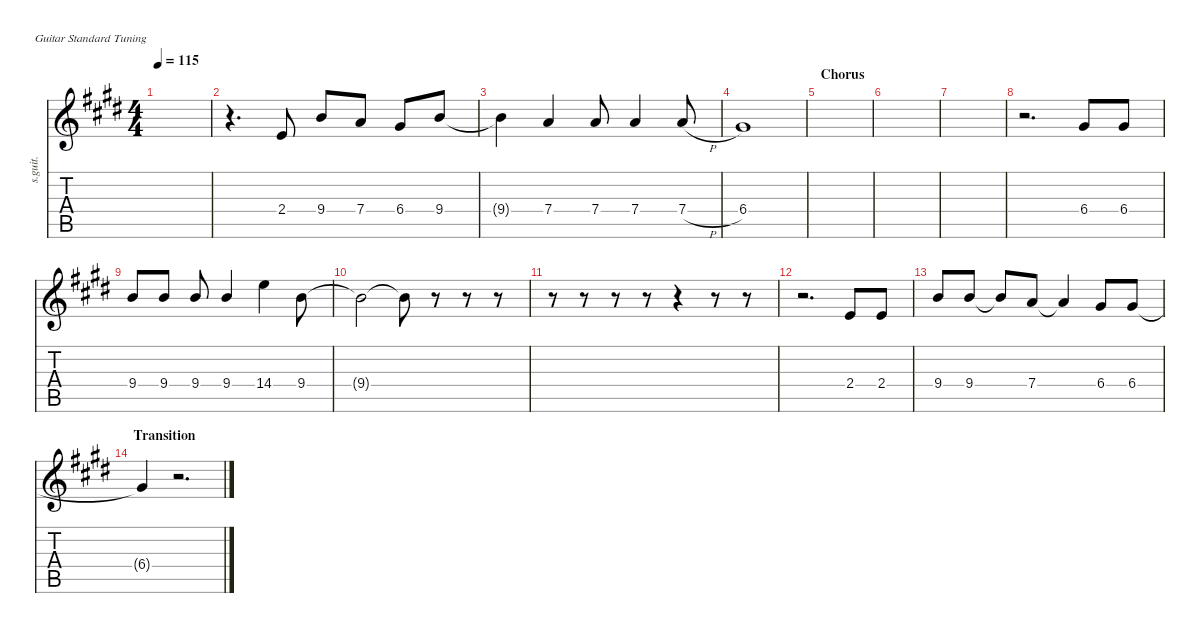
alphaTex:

\defaultSystemsLayout 4
\hideDynamics
\bracketExtendMode nobrackets
\otherSystemsTrackNameOrientation horizontal
\track ("Steel Guitar" "s.guit.") {instrument acousticguitarsteel}
\staff {score tabs}
\tuning (E4 B3 G3 D3 A2 E2)
\ts (4 4)
\tempo 115
\clef g2
\ks e
|
r.4{d beam Down} 2.4{acc forcenatural}.8{beam Up} 9.4{acc forcenatural}.8{beam Up} 7.4{acc forcenatural}.8{beam Up} 6.4{acc #}.8{beam Up} 9.4{acc forcenatural}.8{beam Up} |
9.4{t acc forcenatural}.4{beam Down} 7.4{acc forcenatural}.4{beam Up} 7.4{acc forcenatural}.8{beam Up} 7.4{acc forcenatural}.4{beam Up} 7.4{h acc forcenatural}.8{beam Up} |
6.4{acc #}.1{beam Up} |
\section ("" "Chorus")
|
|
|
r.2{d beam Down} 6.4{acc #}.8{beam Up} 6.4{acc #}.8{beam Up} |
9.4{acc forcenatural}.8{beam Up} 9.4{acc forcenatural}.8{beam Up} 9.4{acc forcenatural}.8{beam Up} 9.4{acc forcenatural}.4{beam Up} 14.4{acc forcenatural}.4{beam Down} 9.4{acc forcenatural}.8{beam Down} |
9.4{t acc forcenatural}.2{beam Down} 9.4{t acc forcenatural}.8{beam Down} r.8{beam Down} r.8{beam Down} r.8{beam Down} |
r.8{beam Down} r.8{beam Down} r.8{beam Down} r.8{beam Down} r.4{beam Down} r.8{beam Down} r.8{beam Down} |
r.2{d beam Down} 2.4{acc forcenatural}.8{beam Up} 2.4{acc forcenatural}.8{beam Up} |
9.4{acc forcenatural}.8{beam Up} 9.4{acc forcenatural}.8{beam Up} 9.4{t acc forcenatural}.8{beam Up} 7.4{acc forcenatural}.8{beam Up} 7.4{t acc forcenatural}.4{beam Up} 6.4{acc #}.8{beam Up} 6.4{acc #}.8{beam Up} |
\section ("" "Transition")
6.4{t acc #}.4{beam Up} r.2{d beam Up}
